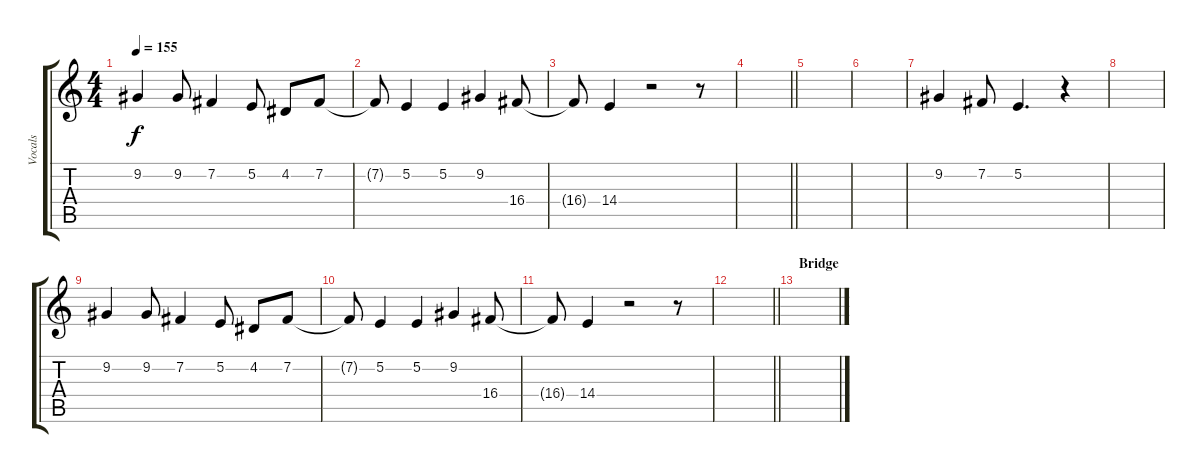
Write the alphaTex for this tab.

\track ("Vocals" "Vocals") {instrument sopranosax}
\staff {score tabs}
\tuning (E4 B3 G3 D3 A2 E2) {hide}
\ts (4 4)
\tempo 155
\clef g2
\ks c
9.2.4{dy f} 9.2.8 7.2.4 5.2.8 4.2.8 7.2.8 |
7.2{t}.8 5.2.4 5.2.4 9.2.4 16.4.8 |
16.4{t}.8 14.4.4 r.2 r.8 |
\barLineRight lightlight
|
|
|
9.2.4 7.2.8 5.2.4{d} r.4 |
|
9.2.4 9.2.8 7.2.4 5.2.8 4.2.8 7.2.8 |
7.2{t}.8 5.2.4 5.2.4 9.2.4 16.4.8 |
16.4{t}.8 14.4.4 r.2 r.8 |
\barLineRight lightlight
|
\section ("" "Bridge")
